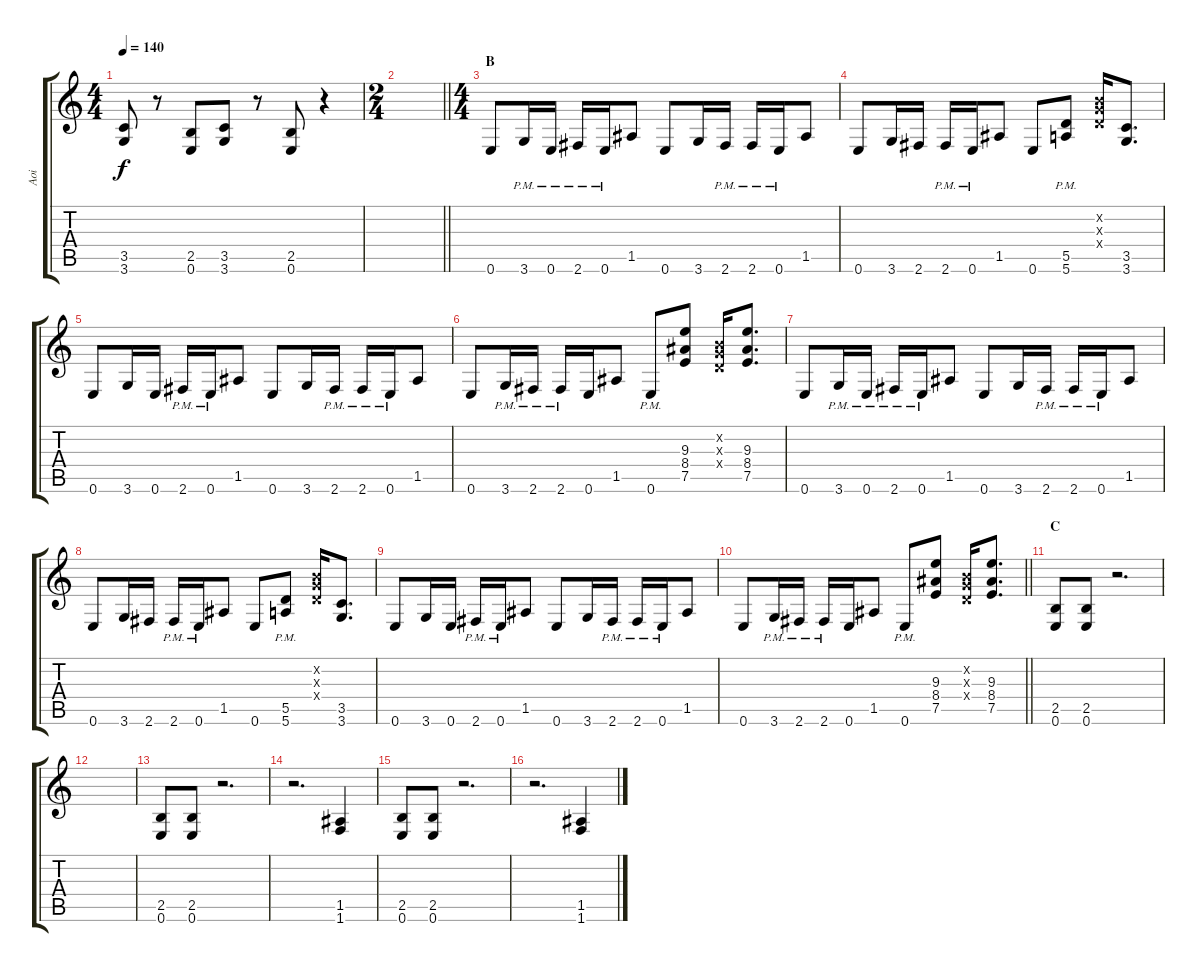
\track ("Aoi" "Aoi") {instrument distortionguitar}
\staff {score tabs}
\tuning (E4 B3 G3 D3 A2 E2) {hide}
\ts (4 4)
\tempo 140
\clef g2
\ks c
(3.5 3.6).8{dy f} r.8 (2.5 0.6).8 (3.5 3.6).8 r.8 (2.5 0.6).8 r.4 |
\ts (2 4)
\barLineRight lightlight
|
\ts (4 4)
\section ("" "B")
0.6.8 3.6{pm}.16 0.6{pm}.16 2.6{pm}.16 0.6{pm}.16 1.5.8 0.6.8 3.6.16 2.6{pm}.16 2.6{pm}.16 0.6{pm}.16 1.5.8 |
0.6.8 3.6.16 2.6.16 2.6{pm}.16 0.6{pm}.16 1.5.8 0.6.8 (5.5{pm} 5.6{pm}).8 (0.2{x} 0.3{x} 0.4{x}).16 (3.5 3.6).8{d} |
0.6.8 3.6.16 0.6.16 2.6{pm}.16 0.6{pm}.16 1.5.8 0.6.8 3.6.16 2.6{pm}.16 2.6{pm}.16 0.6{pm}.16 1.5.8 |
0.6.8 3.6{pm}.16 2.6{pm}.16 2.6{pm}.16 0.6.16 1.5.8 0.6{pm}.8 (9.3 8.4 7.5).8 (0.2{x} 0.3{x} 0.4{x}).16 (9.3 8.4 7.5).8{d} |
0.6.8 3.6{pm}.16 0.6{pm}.16 2.6{pm}.16 0.6{pm}.16 1.5.8 0.6.8 3.6.16 2.6{pm}.16 2.6{pm}.16 0.6{pm}.16 1.5.8 |
0.6.8 3.6.16 2.6.16 2.6{pm}.16 0.6{pm}.16 1.5.8 0.6.8 (5.5{pm} 5.6{pm}).8 (0.2{x} 0.3{x} 0.4{x}).16 (3.5 3.6).8{d} |
0.6.8 3.6.16 0.6.16 2.6{pm}.16 0.6{pm}.16 1.5.8 0.6.8 3.6.16 2.6{pm}.16 2.6{pm}.16 0.6{pm}.16 1.5.8 |
\barLineRight lightlight
0.6.8 3.6{pm}.16 2.6{pm}.16 2.6{pm}.16 0.6.16 1.5.8 0.6{pm}.8 (9.3 8.4 7.5).8 (0.2{x} 0.3{x} 0.4{x}).16 (9.3 8.4 7.5).8{d} |
\section ("" "C")
(2.5 0.6).8 (2.5 0.6).8 r.2{d} |
|
(2.5 0.6).8 (2.5 0.6).8 r.2{d} |
r.2{d} (1.5 1.6).4 |
(2.5 0.6).8 (2.5 0.6).8 r.2{d} |
r.2{d} (1.5 1.6).4
